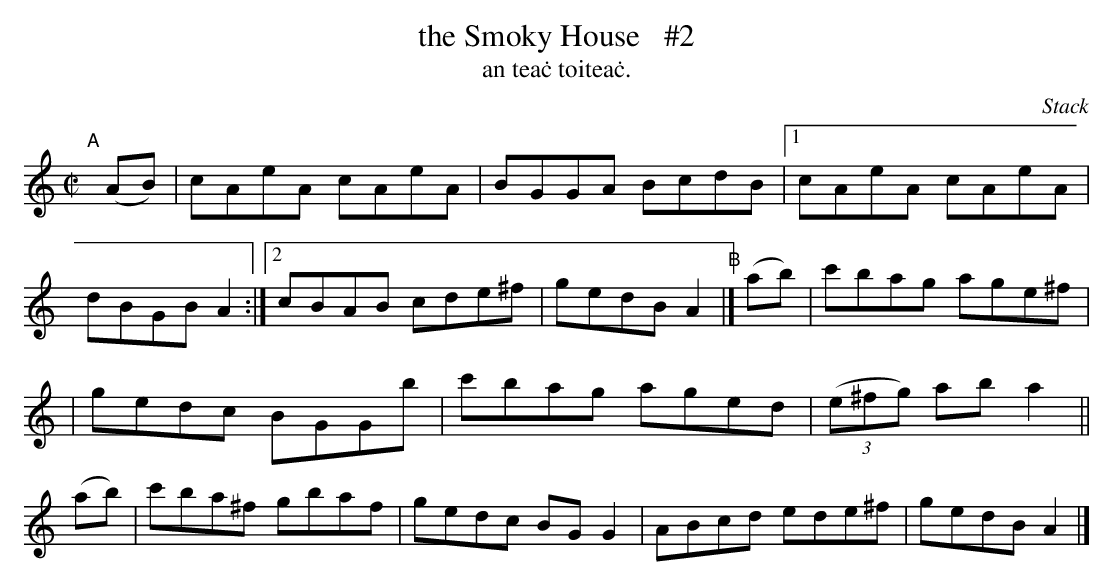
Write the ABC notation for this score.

X:1
T: the Smoky House   #2
T: an tea\.c toitea\.c.
O: Stack
M: C|
L: 1/8
K: Am
"^A"[|] (AB) | cAeA cAeA | BGGA BcdB |1 cAeA cAeA | dBGB A2 :|2 cBAB cde^f | gedB A2 "^B"|] (ab) | c'bag age^f |
| gedc BGGb | c'bag aged | ((3e^fg) ab a2 || (ab) | c'ba^f gbaf | gedc BGG2 | ABcd ede^f | gedB A2 |]
